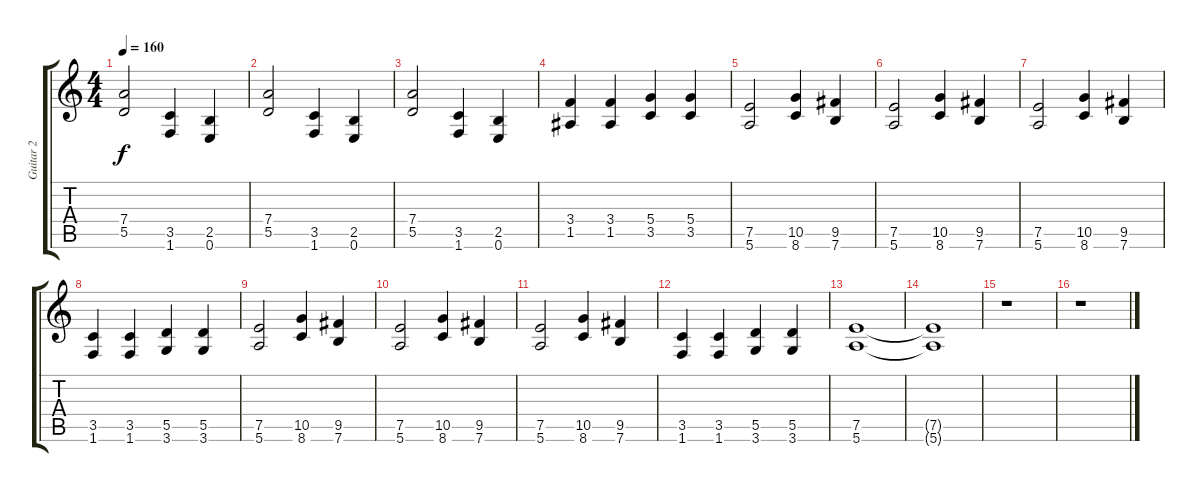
\track ("Guitar 2" "Guitar 2") {instrument distortionguitar}
\staff {score tabs}
\tuning (E4 B3 G3 D3 A2 E2) {hide}
\ts (4 4)
\tempo 160
\clef g2
\ks c
(7.4 5.5).2{dy f} (3.5 1.6).4 (2.5 0.6).4 |
(7.4 5.5).2 (3.5 1.6).4 (2.5 0.6).4 |
(7.4 5.5).2 (3.5 1.6).4 (2.5 0.6).4 |
(3.4 1.5).4 (3.4 1.5).4 (5.4 3.5).4 (5.4 3.5).4 |
(7.5 5.6).2 (10.5 8.6).4 (9.5 7.6).4 |
(7.5 5.6).2 (10.5 8.6).4 (9.5 7.6).4 |
(7.5 5.6).2 (10.5 8.6).4 (9.5 7.6).4 |
(3.5 1.6).4 (3.5 1.6).4 (5.5 3.6).4 (5.5 3.6).4 |
(7.5 5.6).2 (10.5 8.6).4 (9.5 7.6).4 |
(7.5 5.6).2 (10.5 8.6).4 (9.5 7.6).4 |
(7.5 5.6).2 (10.5 8.6).4 (9.5 7.6).4 |
(3.5 1.6).4 (3.5 1.6).4 (5.5 3.6).4 (5.5 3.6).4 |
(7.5 5.6).1 |
(7.5{t} 5.6{t}).1 |
r.1 |
r.1
